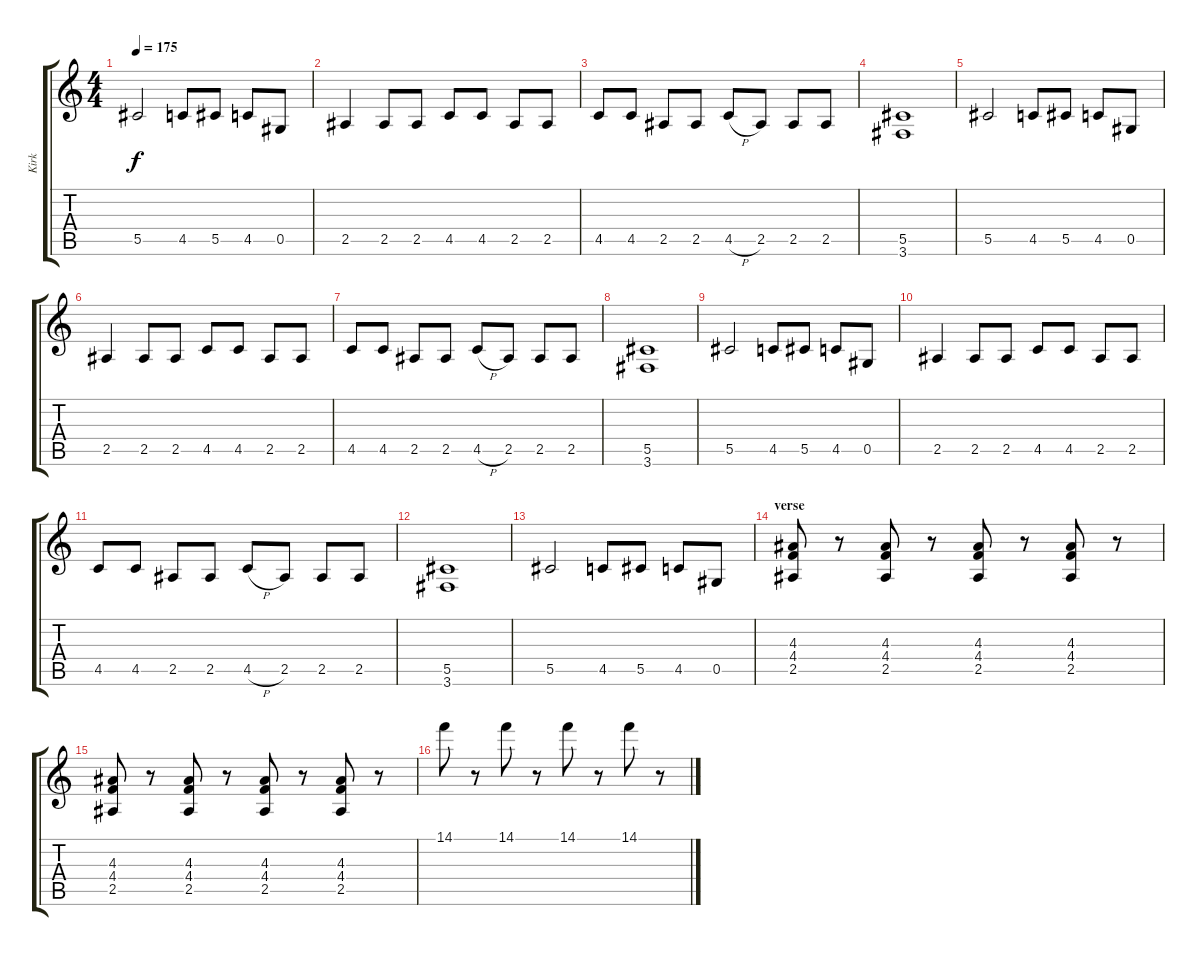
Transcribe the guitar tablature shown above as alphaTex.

\track ("Kirk" "Kirk") {instrument overdrivenguitar}
\staff {score tabs}
\tuning (Eb4 Bb3 Gb3 Db3 Ab2 Eb2) {hide}
\ts (4 4)
\tempo 175
\clef g2
\ks c
5.5.2{dy f} 4.5.8 5.5.8 4.5.8 0.5.8 |
2.5.4 2.5.8 2.5.8 4.5.8 4.5.8 2.5.8 2.5.8 |
4.5.8 4.5.8 2.5.8 2.5.8 4.5{h}.8 2.5.8 2.5.8 2.5.8 |
(5.5 3.6).1 |
5.5.2 4.5.8 5.5.8 4.5.8 0.5.8 |
2.5.4 2.5.8 2.5.8 4.5.8 4.5.8 2.5.8 2.5.8 |
4.5.8 4.5.8 2.5.8 2.5.8 4.5{h}.8 2.5.8 2.5.8 2.5.8 |
(5.5 3.6).1 |
5.5.2 4.5.8 5.5.8 4.5.8 0.5.8 |
2.5.4 2.5.8 2.5.8 4.5.8 4.5.8 2.5.8 2.5.8 |
4.5.8 4.5.8 2.5.8 2.5.8 4.5{h}.8 2.5.8 2.5.8 2.5.8 |
(5.5 3.6).1 |
5.5.2 4.5.8 5.5.8 4.5.8 0.5.8 |
\section ("" "verse")
(4.3 4.4 2.5).8 r.8 (4.3 4.4 2.5).8 r.8 (4.3 4.4 2.5).8 r.8 (4.3 4.4 2.5).8 r.8 |
(4.3 4.4 2.5).8 r.8 (4.3 4.4 2.5).8 r.8 (4.3 4.4 2.5).8 r.8 (4.3 4.4 2.5).8 r.8 |
14.1.8 r.8 14.1.8 r.8 14.1.8 r.8 14.1.8 r.8
